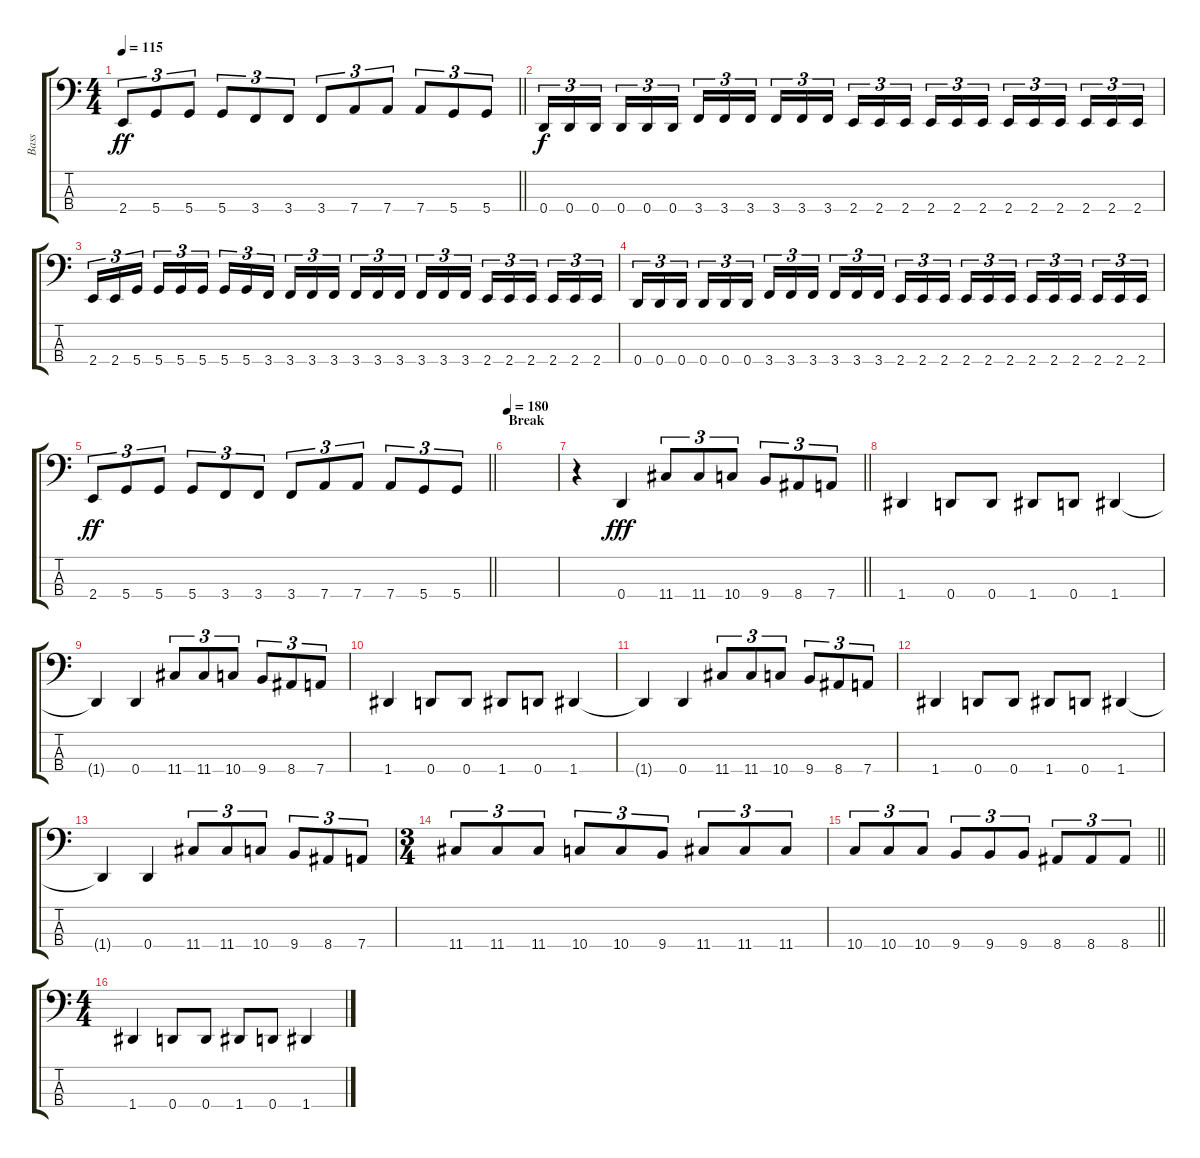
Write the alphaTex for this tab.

\track ("Bass" "Bass") {instrument electricbasspick}
\staff {score tabs}
\tuning (F2 C2 G1 D1) {hide}
\ts (4 4)
\tempo 115
\clef f4
\barLineRight lightlight
\ks c
2.4.8{tu (3 2) dy ff} 5.4.8{tu (3 2)} 5.4.8{tu (3 2)} 5.4.8{tu (3 2)} 3.4.8{tu (3 2)} 3.4.8{tu (3 2)} 3.4.8{tu (3 2)} 7.4.8{tu (3 2)} 7.4.8{tu (3 2)} 7.4.8{tu (3 2)} 5.4.8{tu (3 2)} 5.4.8{tu (3 2)} |
0.4.16{tu (3 2) dy f} 0.4.16{tu (3 2)} 0.4.16{tu (3 2) beam splitsecondary} 0.4.16{tu (3 2)} 0.4.16{tu (3 2)} 0.4.16{tu (3 2)} 3.4.16{tu (3 2)} 3.4.16{tu (3 2)} 3.4.16{tu (3 2) beam splitsecondary} 3.4.16{tu (3 2)} 3.4.16{tu (3 2)} 3.4.16{tu (3 2)} 2.4.16{tu (3 2)} 2.4.16{tu (3 2)} 2.4.16{tu (3 2) beam splitsecondary} 2.4.16{tu (3 2)} 2.4.16{tu (3 2)} 2.4.16{tu (3 2)} 2.4.16{tu (3 2)} 2.4.16{tu (3 2)} 2.4.16{tu (3 2) beam splitsecondary} 2.4.16{tu (3 2)} 2.4.16{tu (3 2)} 2.4.16{tu (3 2)} |
2.4.16{tu (3 2)} 2.4.16{tu (3 2)} 5.4.16{tu (3 2) beam splitsecondary} 5.4.16{tu (3 2)} 5.4.16{tu (3 2)} 5.4.16{tu (3 2)} 5.4.16{tu (3 2)} 5.4.16{tu (3 2)} 3.4.16{tu (3 2) beam splitsecondary} 3.4.16{tu (3 2)} 3.4.16{tu (3 2)} 3.4.16{tu (3 2)} 3.4.16{tu (3 2)} 3.4.16{tu (3 2)} 3.4.16{tu (3 2) beam splitsecondary} 3.4.16{tu (3 2)} 3.4.16{tu (3 2)} 3.4.16{tu (3 2)} 2.4.16{tu (3 2)} 2.4.16{tu (3 2)} 2.4.16{tu (3 2) beam splitsecondary} 2.4.16{tu (3 2)} 2.4.16{tu (3 2)} 2.4.16{tu (3 2)} |
0.4.16{tu (3 2)} 0.4.16{tu (3 2)} 0.4.16{tu (3 2) beam splitsecondary} 0.4.16{tu (3 2)} 0.4.16{tu (3 2)} 0.4.16{tu (3 2)} 3.4.16{tu (3 2)} 3.4.16{tu (3 2)} 3.4.16{tu (3 2) beam splitsecondary} 3.4.16{tu (3 2)} 3.4.16{tu (3 2)} 3.4.16{tu (3 2)} 2.4.16{tu (3 2)} 2.4.16{tu (3 2)} 2.4.16{tu (3 2) beam splitsecondary} 2.4.16{tu (3 2)} 2.4.16{tu (3 2)} 2.4.16{tu (3 2)} 2.4.16{tu (3 2)} 2.4.16{tu (3 2)} 2.4.16{tu (3 2) beam splitsecondary} 2.4.16{tu (3 2)} 2.4.16{tu (3 2)} 2.4.16{tu (3 2)} |
\barLineRight lightlight
2.4.8{tu (3 2) dy ff} 5.4.8{tu (3 2)} 5.4.8{tu (3 2)} 5.4.8{tu (3 2)} 3.4.8{tu (3 2)} 3.4.8{tu (3 2)} 3.4.8{tu (3 2)} 7.4.8{tu (3 2)} 7.4.8{tu (3 2)} 7.4.8{tu (3 2)} 5.4.8{tu (3 2)} 5.4.8{tu (3 2)} |
\section ("" "Break")
\tempo 180
|
\barLineRight lightlight
r.4 0.4.4{dy fff} 11.4.8{tu (3 2)} 11.4.8{tu (3 2)} 10.4.8{tu (3 2)} 9.4.8{tu (3 2)} 8.4.8{tu (3 2)} 7.4.8{tu (3 2)} |
1.4.4 0.4.8 0.4.8 1.4.8 0.4.8 1.4.4 |
1.4{t}.4 0.4.4 11.4.8{tu (3 2)} 11.4.8{tu (3 2)} 10.4.8{tu (3 2)} 9.4.8{tu (3 2)} 8.4.8{tu (3 2)} 7.4.8{tu (3 2)} |
1.4.4 0.4.8 0.4.8 1.4.8 0.4.8 1.4.4 |
1.4{t}.4 0.4.4 11.4.8{tu (3 2)} 11.4.8{tu (3 2)} 10.4.8{tu (3 2)} 9.4.8{tu (3 2)} 8.4.8{tu (3 2)} 7.4.8{tu (3 2)} |
1.4.4 0.4.8 0.4.8 1.4.8 0.4.8 1.4.4 |
1.4{t}.4 0.4.4 11.4.8{tu (3 2)} 11.4.8{tu (3 2)} 10.4.8{tu (3 2)} 9.4.8{tu (3 2)} 8.4.8{tu (3 2)} 7.4.8{tu (3 2)} |
\ts (3 4)
11.4.8{tu (3 2)} 11.4.8{tu (3 2)} 11.4.8{tu (3 2)} 10.4.8{tu (3 2)} 10.4.8{tu (3 2)} 9.4.8{tu (3 2)} 11.4.8{tu (3 2)} 11.4.8{tu (3 2)} 11.4.8{tu (3 2)} |
\barLineRight lightlight
10.4.8{tu (3 2)} 10.4.8{tu (3 2)} 10.4.8{tu (3 2)} 9.4.8{tu (3 2)} 9.4.8{tu (3 2)} 9.4.8{tu (3 2)} 8.4.8{tu (3 2)} 8.4.8{tu (3 2)} 8.4.8{tu (3 2)} |
\ts (4 4)
1.4.4 0.4.8 0.4.8 1.4.8 0.4.8 1.4.4
